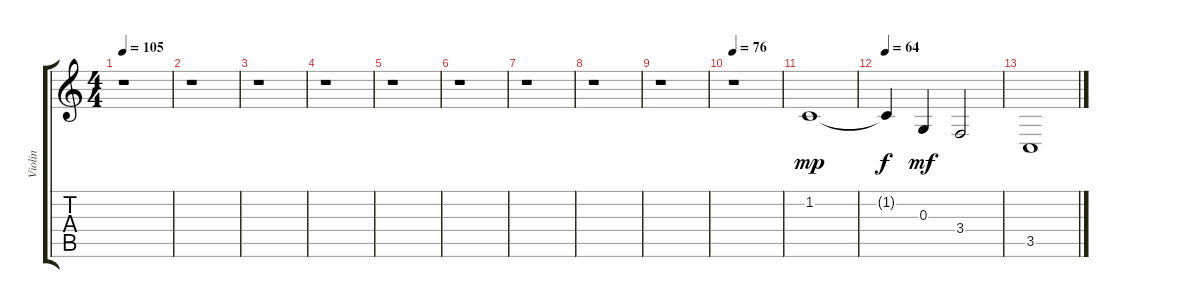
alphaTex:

\track ("Violin" "Violin") {instrument violin}
\staff {score tabs}
\tuning (E4 B3 G3 D3 A2 E2) {hide}
\ts (4 4)
\tempo 105
\clef g2
\ks c
r.1{dy mp} |
r.1 |
r.1 |
r.1 |
r.1 |
r.1 |
r.1 |
r.1 |
r.1 |
\tempo 76
r.1 |
1.2.1 |
\tempo 64
1.2{t}.4{dy f} 0.3.4{dy mf} 3.4.2 |
3.5.1
